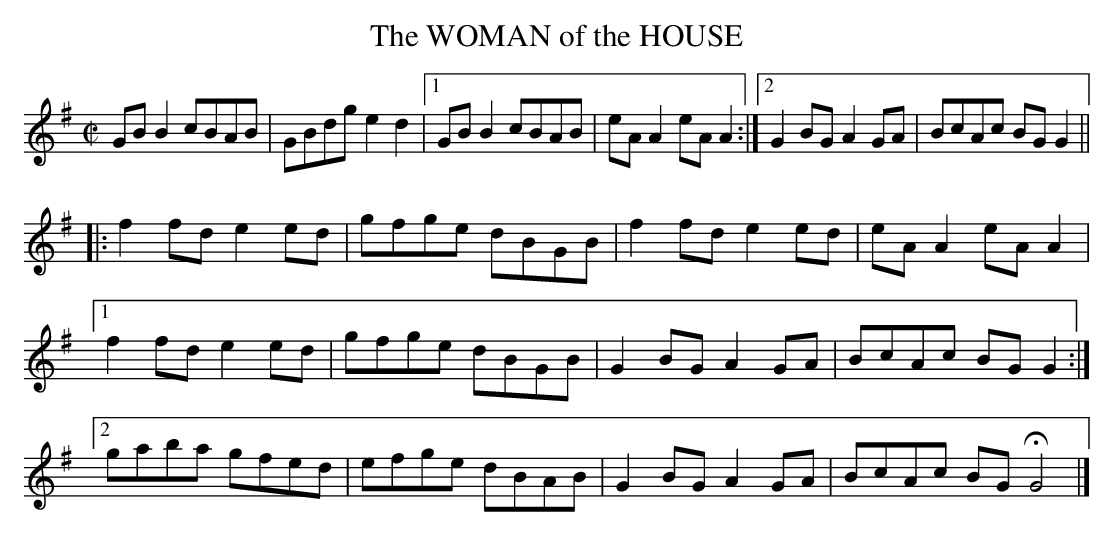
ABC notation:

X:1
T:WOMAN of the HOUSE, The
M:C|
L:1/8
K:G
GBB2 cBAB|GBdg e2d2|1 GBB2 cBAB|eAA2 eAA2:|\
[2 G2BG A2GA|BcAc BGG2||
|:f2fd e2ed|gfge dBGB|f2fd e2ed|eAA2 eAA2|
[1 f2fd e2ed|gfge dBGB|G2BG A2GA|BcAc BGG2:|
[2 gaba gfed|efge dBAB|G2BG A2GA|BcAc BGHG4|]
